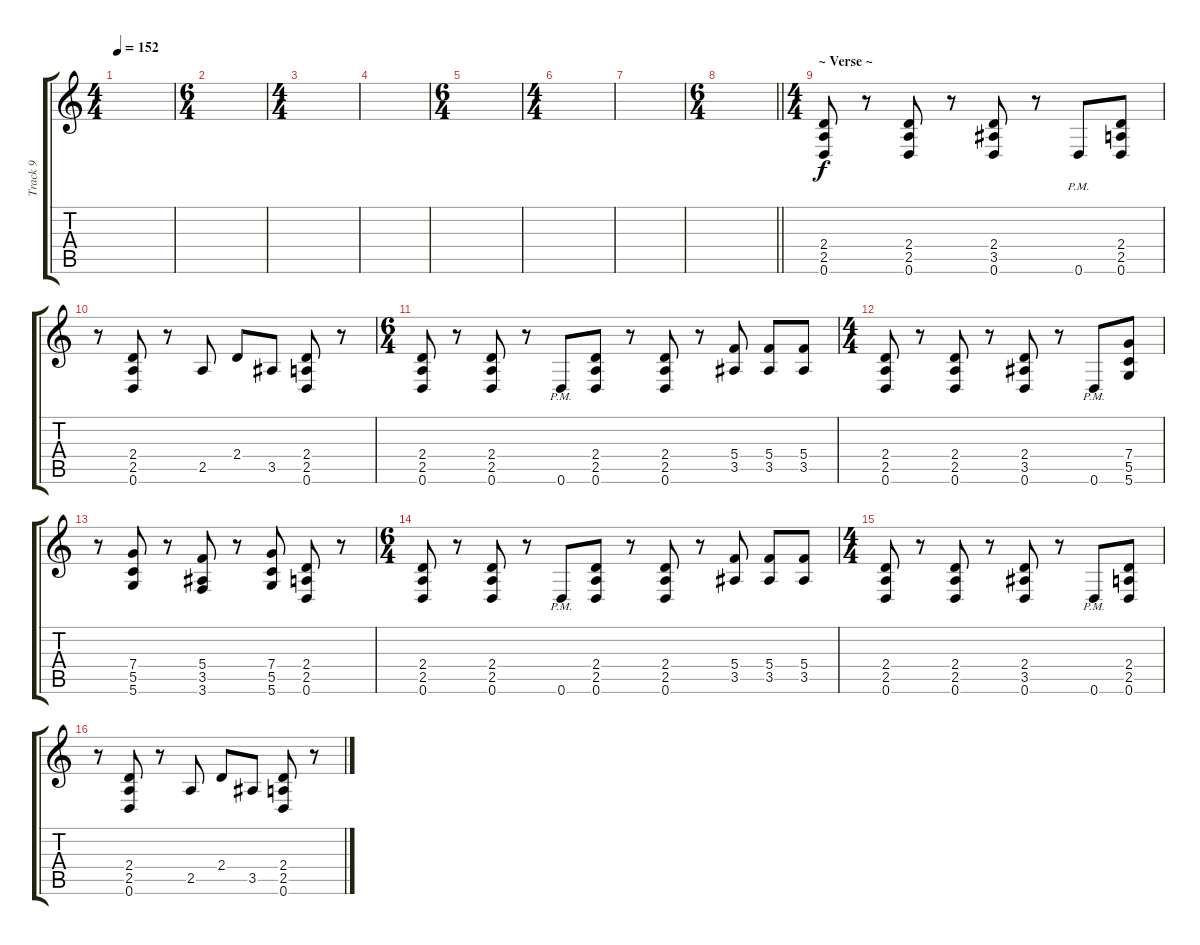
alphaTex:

\track ("Track 9" "Track 9") {instrument distortionguitar}
\staff {score tabs}
\tuning (D4 A3 F3 C3 G2 D2) {hide}
\ts (4 4)
\tempo 152
\clef g2
\ks c
|
\ts (6 4)
|
\ts (4 4)
|
|
\ts (6 4)
|
\ts (4 4)
|
|
\ts (6 4)
\barLineRight lightlight
|
\ts (4 4)
\section ("" "~ Verse ~")
(2.4 2.5 0.6).8 r.8 (2.4 2.5 0.6).8 r.8 (2.4 3.5 0.6).8 r.8 0.6{pm}.8 (2.4 2.5 0.6).8 |
r.8 (2.4 2.5 0.6).8 r.8 2.5.8 2.4.8 3.5.8 (2.4 2.5 0.6).8 r.8 |
\ts (6 4)
(2.4 2.5 0.6).8 r.8 (2.4 2.5 0.6).8 r.8 0.6{pm}.8 (2.4 2.5 0.6).8 r.8 (2.4 2.5 0.6).8 r.8 (5.4 3.5).8 (5.4 3.5).8 (5.4 3.5).8 |
\ts (4 4)
(2.4 2.5 0.6).8 r.8 (2.4 2.5 0.6).8 r.8 (2.4 3.5 0.6).8 r.8 0.6{pm}.8 (7.4 5.5 5.6).8 |
r.8 (7.4 5.5 5.6).8 r.8 (5.4 3.5 3.6).8 r.8 (7.4 5.5 5.6).8 (2.4 2.5 0.6).8 r.8 |
\ts (6 4)
(2.4 2.5 0.6).8 r.8 (2.4 2.5 0.6).8 r.8 0.6{pm}.8 (2.4 2.5 0.6).8 r.8 (2.4 2.5 0.6).8 r.8 (5.4 3.5).8 (5.4 3.5).8 (5.4 3.5).8 |
\ts (4 4)
(2.4 2.5 0.6).8 r.8 (2.4 2.5 0.6).8 r.8 (2.4 3.5 0.6).8 r.8 0.6{pm}.8 (2.4 2.5 0.6).8 |
r.8 (2.4 2.5 0.6).8 r.8 2.5.8 2.4.8 3.5.8 (2.4 2.5 0.6).8 r.8
